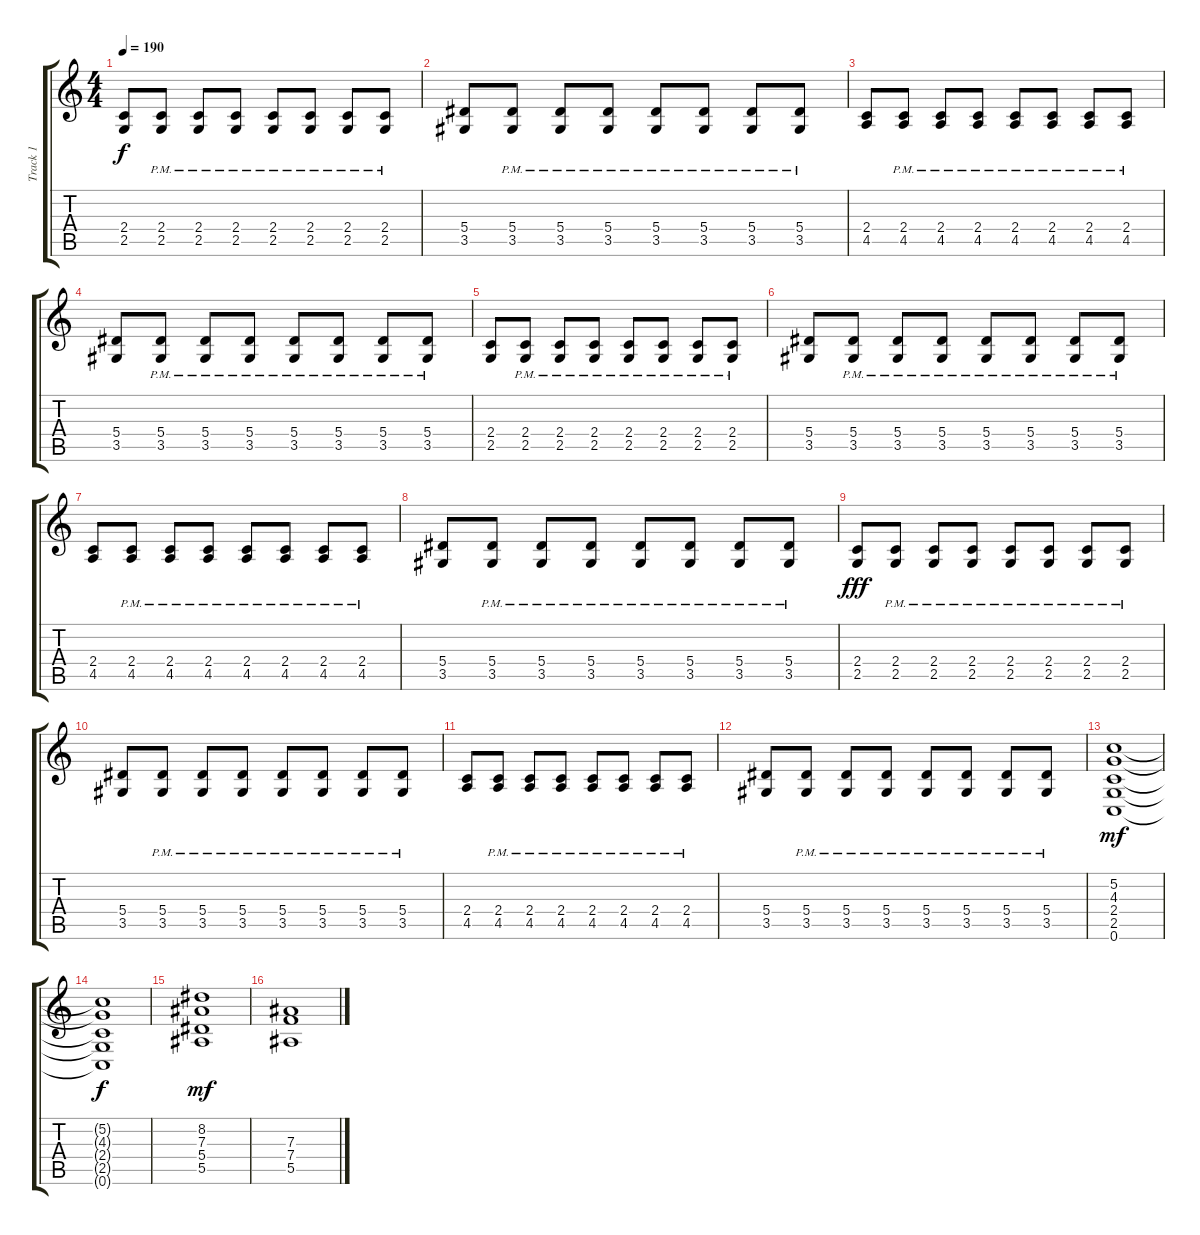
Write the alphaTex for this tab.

\track ("Track 1" "Track 1") {instrument distortionguitar}
\staff {score tabs}
\tuning (C4 G3 Eb3 Bb2 F2 C2) {hide}
\ts (4 4)
\tempo 190
\clef g2
\ks c
(2.4 2.5).8{dy f} (2.4{pm} 2.5{pm}).8 (2.4{pm} 2.5{pm}).8 (2.4{pm} 2.5{pm}).8 (2.4{pm} 2.5{pm}).8 (2.4{pm} 2.5{pm}).8 (2.4{pm} 2.5{pm}).8 (2.4{pm} 2.5{pm}).8 |
(5.4 3.5).8 (5.4{pm} 3.5{pm}).8 (5.4{pm} 3.5{pm}).8 (5.4{pm} 3.5{pm}).8 (5.4{pm} 3.5{pm}).8 (5.4{pm} 3.5{pm}).8 (5.4{pm} 3.5{pm}).8 (5.4{pm} 3.5{pm}).8 |
(2.4 4.5).8 (2.4{pm} 4.5{pm}).8 (2.4{pm} 4.5{pm}).8 (2.4{pm} 4.5{pm}).8 (2.4{pm} 4.5{pm}).8 (2.4{pm} 4.5{pm}).8 (2.4{pm} 4.5{pm}).8 (2.4{pm} 4.5{pm}).8 |
(5.4 3.5).8 (5.4{pm} 3.5{pm}).8 (5.4{pm} 3.5{pm}).8 (5.4{pm} 3.5{pm}).8 (5.4{pm} 3.5{pm}).8 (5.4{pm} 3.5{pm}).8 (5.4{pm} 3.5{pm}).8 (5.4{pm} 3.5{pm}).8 |
(2.4 2.5).8 (2.4{pm} 2.5{pm}).8 (2.4{pm} 2.5{pm}).8 (2.4{pm} 2.5{pm}).8 (2.4{pm} 2.5{pm}).8 (2.4{pm} 2.5{pm}).8 (2.4{pm} 2.5{pm}).8 (2.4{pm} 2.5{pm}).8 |
(5.4 3.5).8 (5.4{pm} 3.5{pm}).8 (5.4{pm} 3.5{pm}).8 (5.4{pm} 3.5{pm}).8 (5.4{pm} 3.5{pm}).8 (5.4{pm} 3.5{pm}).8 (5.4{pm} 3.5{pm}).8 (5.4{pm} 3.5{pm}).8 |
(2.4 4.5).8 (2.4{pm} 4.5{pm}).8 (2.4{pm} 4.5{pm}).8 (2.4{pm} 4.5{pm}).8 (2.4{pm} 4.5{pm}).8 (2.4{pm} 4.5{pm}).8 (2.4{pm} 4.5{pm}).8 (2.4{pm} 4.5{pm}).8 |
(5.4 3.5).8 (5.4{pm} 3.5{pm}).8 (5.4{pm} 3.5{pm}).8 (5.4{pm} 3.5{pm}).8 (5.4{pm} 3.5{pm}).8 (5.4{pm} 3.5{pm}).8 (5.4{pm} 3.5{pm}).8 (5.4{pm} 3.5{pm}).8 |
(2.4 2.5).8{dy fff} (2.4{pm} 2.5{pm}).8 (2.4{pm} 2.5{pm}).8 (2.4{pm} 2.5{pm}).8 (2.4{pm} 2.5{pm}).8 (2.4{pm} 2.5{pm}).8 (2.4{pm} 2.5{pm}).8 (2.4{pm} 2.5{pm}).8 |
(5.4 3.5).8 (5.4{pm} 3.5{pm}).8 (5.4{pm} 3.5{pm}).8 (5.4{pm} 3.5{pm}).8 (5.4{pm} 3.5{pm}).8 (5.4{pm} 3.5{pm}).8 (5.4{pm} 3.5{pm}).8 (5.4{pm} 3.5{pm}).8 |
(2.4 4.5).8 (2.4{pm} 4.5{pm}).8 (2.4{pm} 4.5{pm}).8 (2.4{pm} 4.5{pm}).8 (2.4{pm} 4.5{pm}).8 (2.4{pm} 4.5{pm}).8 (2.4{pm} 4.5{pm}).8 (2.4{pm} 4.5{pm}).8 |
(5.4 3.5).8 (5.4{pm} 3.5{pm}).8 (5.4{pm} 3.5{pm}).8 (5.4{pm} 3.5{pm}).8 (5.4{pm} 3.5{pm}).8 (5.4{pm} 3.5{pm}).8 (5.4{pm} 3.5{pm}).8 (5.4{pm} 3.5{pm}).8 |
(5.2 4.3 2.4 2.5 0.6).1{dy mf} |
(5.2{t} 4.3{t} 2.4{t} 2.5{t} 0.6{t}).1{dy f} |
(8.2 7.3 5.4 5.5).1{dy mf} |
(7.3 7.4 5.5).1
